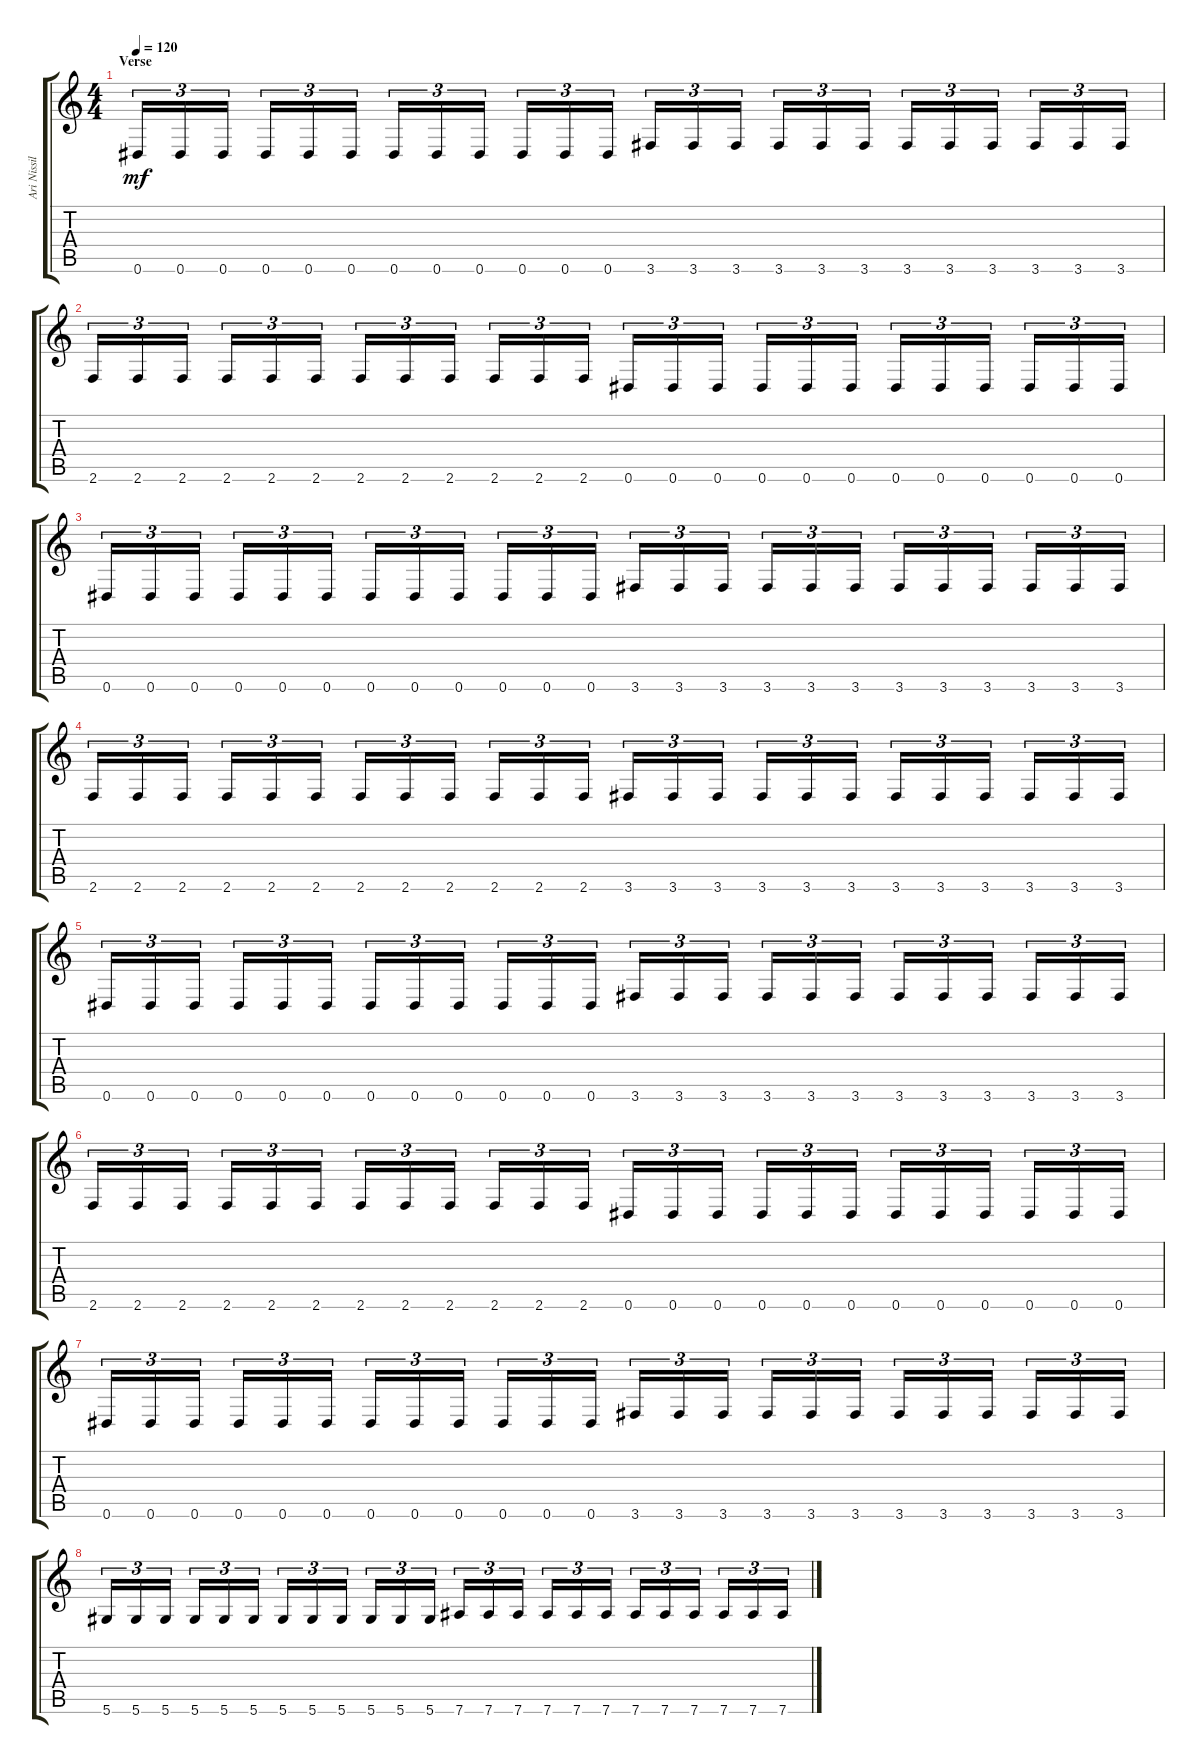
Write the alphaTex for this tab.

\track ("Ari Nissila (rhythm)" "Ari Nissil") {instrument distortionguitar}
\staff {score tabs}
\tuning (Eb4 Bb3 Gb3 Db3 Ab2 Eb2) {hide}
\ts (4 4)
\section ("" "Verse")
\tempo 120
\clef g2
\ks c
0.6.16{tu (3 2) dy mf} 0.6.16{tu (3 2)} 0.6.16{tu (3 2)} 0.6.16{tu (3 2)} 0.6.16{tu (3 2)} 0.6.16{tu (3 2)} 0.6.16{tu (3 2)} 0.6.16{tu (3 2)} 0.6.16{tu (3 2)} 0.6.16{tu (3 2)} 0.6.16{tu (3 2)} 0.6.16{tu (3 2)} 3.6.16{tu (3 2)} 3.6.16{tu (3 2)} 3.6.16{tu (3 2)} 3.6.16{tu (3 2)} 3.6.16{tu (3 2)} 3.6.16{tu (3 2)} 3.6.16{tu (3 2)} 3.6.16{tu (3 2)} 3.6.16{tu (3 2)} 3.6.16{tu (3 2)} 3.6.16{tu (3 2)} 3.6.16{tu (3 2)} |
2.6.16{tu (3 2)} 2.6.16{tu (3 2)} 2.6.16{tu (3 2)} 2.6.16{tu (3 2)} 2.6.16{tu (3 2)} 2.6.16{tu (3 2)} 2.6.16{tu (3 2)} 2.6.16{tu (3 2)} 2.6.16{tu (3 2)} 2.6.16{tu (3 2)} 2.6.16{tu (3 2)} 2.6.16{tu (3 2)} 0.6.16{tu (3 2)} 0.6.16{tu (3 2)} 0.6.16{tu (3 2)} 0.6.16{tu (3 2)} 0.6.16{tu (3 2)} 0.6.16{tu (3 2)} 0.6.16{tu (3 2)} 0.6.16{tu (3 2)} 0.6.16{tu (3 2)} 0.6.16{tu (3 2)} 0.6.16{tu (3 2)} 0.6.16{tu (3 2)} |
0.6.16{tu (3 2)} 0.6.16{tu (3 2)} 0.6.16{tu (3 2)} 0.6.16{tu (3 2)} 0.6.16{tu (3 2)} 0.6.16{tu (3 2)} 0.6.16{tu (3 2)} 0.6.16{tu (3 2)} 0.6.16{tu (3 2)} 0.6.16{tu (3 2)} 0.6.16{tu (3 2)} 0.6.16{tu (3 2)} 3.6.16{tu (3 2)} 3.6.16{tu (3 2)} 3.6.16{tu (3 2)} 3.6.16{tu (3 2)} 3.6.16{tu (3 2)} 3.6.16{tu (3 2)} 3.6.16{tu (3 2)} 3.6.16{tu (3 2)} 3.6.16{tu (3 2)} 3.6.16{tu (3 2)} 3.6.16{tu (3 2)} 3.6.16{tu (3 2)} |
2.6.16{tu (3 2)} 2.6.16{tu (3 2)} 2.6.16{tu (3 2)} 2.6.16{tu (3 2)} 2.6.16{tu (3 2)} 2.6.16{tu (3 2)} 2.6.16{tu (3 2)} 2.6.16{tu (3 2)} 2.6.16{tu (3 2)} 2.6.16{tu (3 2)} 2.6.16{tu (3 2)} 2.6.16{tu (3 2)} 3.6.16{tu (3 2)} 3.6.16{tu (3 2)} 3.6.16{tu (3 2)} 3.6.16{tu (3 2)} 3.6.16{tu (3 2)} 3.6.16{tu (3 2)} 3.6.16{tu (3 2)} 3.6.16{tu (3 2)} 3.6.16{tu (3 2)} 3.6.16{tu (3 2)} 3.6.16{tu (3 2)} 3.6.16{tu (3 2)} |
0.6.16{tu (3 2)} 0.6.16{tu (3 2)} 0.6.16{tu (3 2)} 0.6.16{tu (3 2)} 0.6.16{tu (3 2)} 0.6.16{tu (3 2)} 0.6.16{tu (3 2)} 0.6.16{tu (3 2)} 0.6.16{tu (3 2)} 0.6.16{tu (3 2)} 0.6.16{tu (3 2)} 0.6.16{tu (3 2)} 3.6.16{tu (3 2)} 3.6.16{tu (3 2)} 3.6.16{tu (3 2)} 3.6.16{tu (3 2)} 3.6.16{tu (3 2)} 3.6.16{tu (3 2)} 3.6.16{tu (3 2)} 3.6.16{tu (3 2)} 3.6.16{tu (3 2)} 3.6.16{tu (3 2)} 3.6.16{tu (3 2)} 3.6.16{tu (3 2)} |
2.6.16{tu (3 2)} 2.6.16{tu (3 2)} 2.6.16{tu (3 2)} 2.6.16{tu (3 2)} 2.6.16{tu (3 2)} 2.6.16{tu (3 2)} 2.6.16{tu (3 2)} 2.6.16{tu (3 2)} 2.6.16{tu (3 2)} 2.6.16{tu (3 2)} 2.6.16{tu (3 2)} 2.6.16{tu (3 2)} 0.6.16{tu (3 2)} 0.6.16{tu (3 2)} 0.6.16{tu (3 2)} 0.6.16{tu (3 2)} 0.6.16{tu (3 2)} 0.6.16{tu (3 2)} 0.6.16{tu (3 2)} 0.6.16{tu (3 2)} 0.6.16{tu (3 2)} 0.6.16{tu (3 2)} 0.6.16{tu (3 2)} 0.6.16{tu (3 2)} |
0.6.16{tu (3 2)} 0.6.16{tu (3 2)} 0.6.16{tu (3 2)} 0.6.16{tu (3 2)} 0.6.16{tu (3 2)} 0.6.16{tu (3 2)} 0.6.16{tu (3 2)} 0.6.16{tu (3 2)} 0.6.16{tu (3 2)} 0.6.16{tu (3 2)} 0.6.16{tu (3 2)} 0.6.16{tu (3 2)} 3.6.16{tu (3 2)} 3.6.16{tu (3 2)} 3.6.16{tu (3 2)} 3.6.16{tu (3 2)} 3.6.16{tu (3 2)} 3.6.16{tu (3 2)} 3.6.16{tu (3 2)} 3.6.16{tu (3 2)} 3.6.16{tu (3 2)} 3.6.16{tu (3 2)} 3.6.16{tu (3 2)} 3.6.16{tu (3 2)} |
5.6.16{tu (3 2)} 5.6.16{tu (3 2)} 5.6.16{tu (3 2)} 5.6.16{tu (3 2)} 5.6.16{tu (3 2)} 5.6.16{tu (3 2)} 5.6.16{tu (3 2)} 5.6.16{tu (3 2)} 5.6.16{tu (3 2)} 5.6.16{tu (3 2)} 5.6.16{tu (3 2)} 5.6.16{tu (3 2)} 7.6.16{tu (3 2)} 7.6.16{tu (3 2)} 7.6.16{tu (3 2)} 7.6.16{tu (3 2)} 7.6.16{tu (3 2)} 7.6.16{tu (3 2)} 7.6.16{tu (3 2)} 7.6.16{tu (3 2)} 7.6.16{tu (3 2)} 7.6.16{tu (3 2)} 7.6.16{tu (3 2)} 7.6.16{tu (3 2)}
